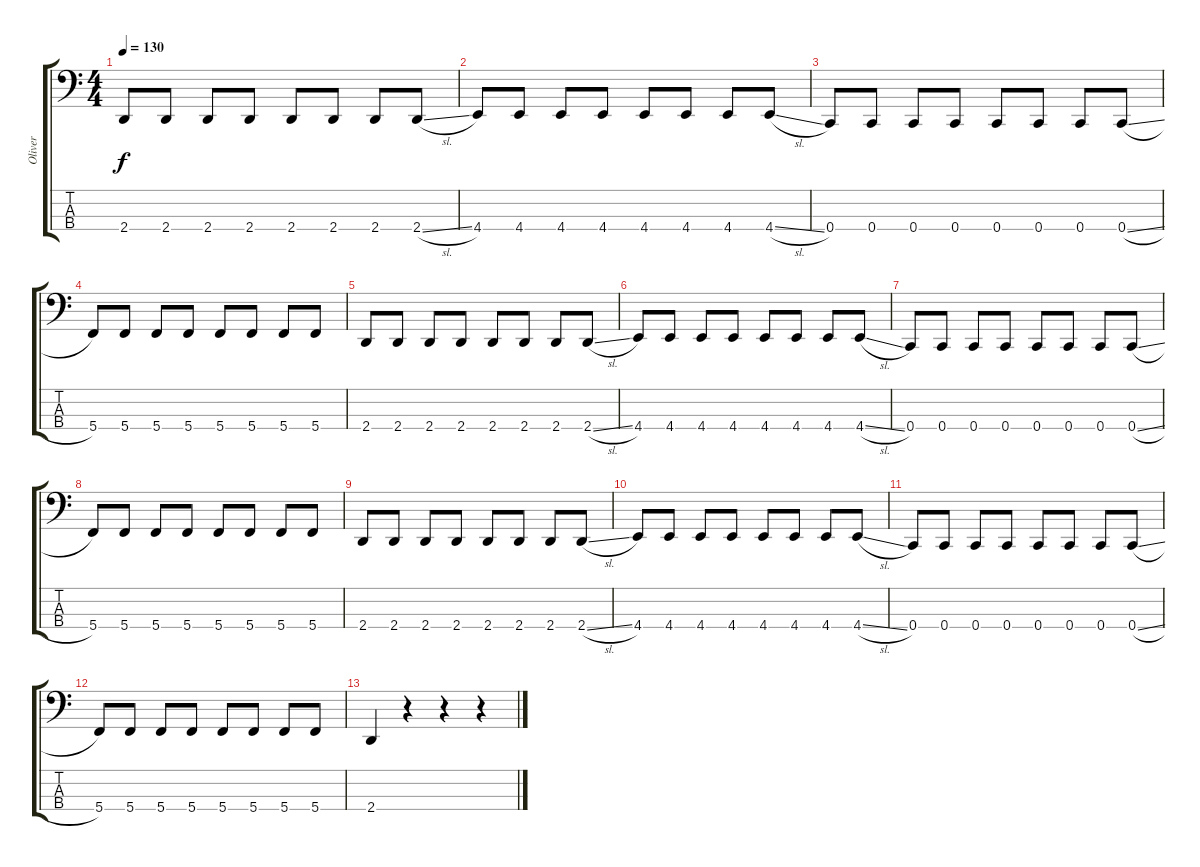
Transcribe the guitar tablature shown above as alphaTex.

\track ("Oliver" "Oliver") {instrument electricbassfinger}
\staff {score tabs}
\tuning (Eb2 Bb1 F1 C1) {hide}
\ts (4 4)
\tempo 130
\clef f4
\ks c
2.4.8{dy f} 2.4.8 2.4.8 2.4.8 2.4.8 2.4.8 2.4.8 2.4{sl}.8 |
4.4.8 4.4.8 4.4.8 4.4.8 4.4.8 4.4.8 4.4.8 4.4{sl}.8 |
0.4.8 0.4.8 0.4.8 0.4.8 0.4.8 0.4.8 0.4.8 0.4{sl}.8 |
5.4.8 5.4.8 5.4.8 5.4.8 5.4.8 5.4.8 5.4.8 5.4.8 |
2.4.8 2.4.8 2.4.8 2.4.8 2.4.8 2.4.8 2.4.8 2.4{sl}.8 |
4.4.8 4.4.8 4.4.8 4.4.8 4.4.8 4.4.8 4.4.8 4.4{sl}.8 |
0.4.8 0.4.8 0.4.8 0.4.8 0.4.8 0.4.8 0.4.8 0.4{sl}.8 |
5.4.8 5.4.8 5.4.8 5.4.8 5.4.8 5.4.8 5.4.8 5.4.8 |
2.4.8 2.4.8 2.4.8 2.4.8 2.4.8 2.4.8 2.4.8 2.4{sl}.8 |
4.4.8 4.4.8 4.4.8 4.4.8 4.4.8 4.4.8 4.4.8 4.4{sl}.8 |
0.4.8 0.4.8 0.4.8 0.4.8 0.4.8 0.4.8 0.4.8 0.4{sl}.8 |
5.4.8 5.4.8 5.4.8 5.4.8 5.4.8 5.4.8 5.4.8 5.4.8 |
2.4.4 r.4 r.4 r.4
